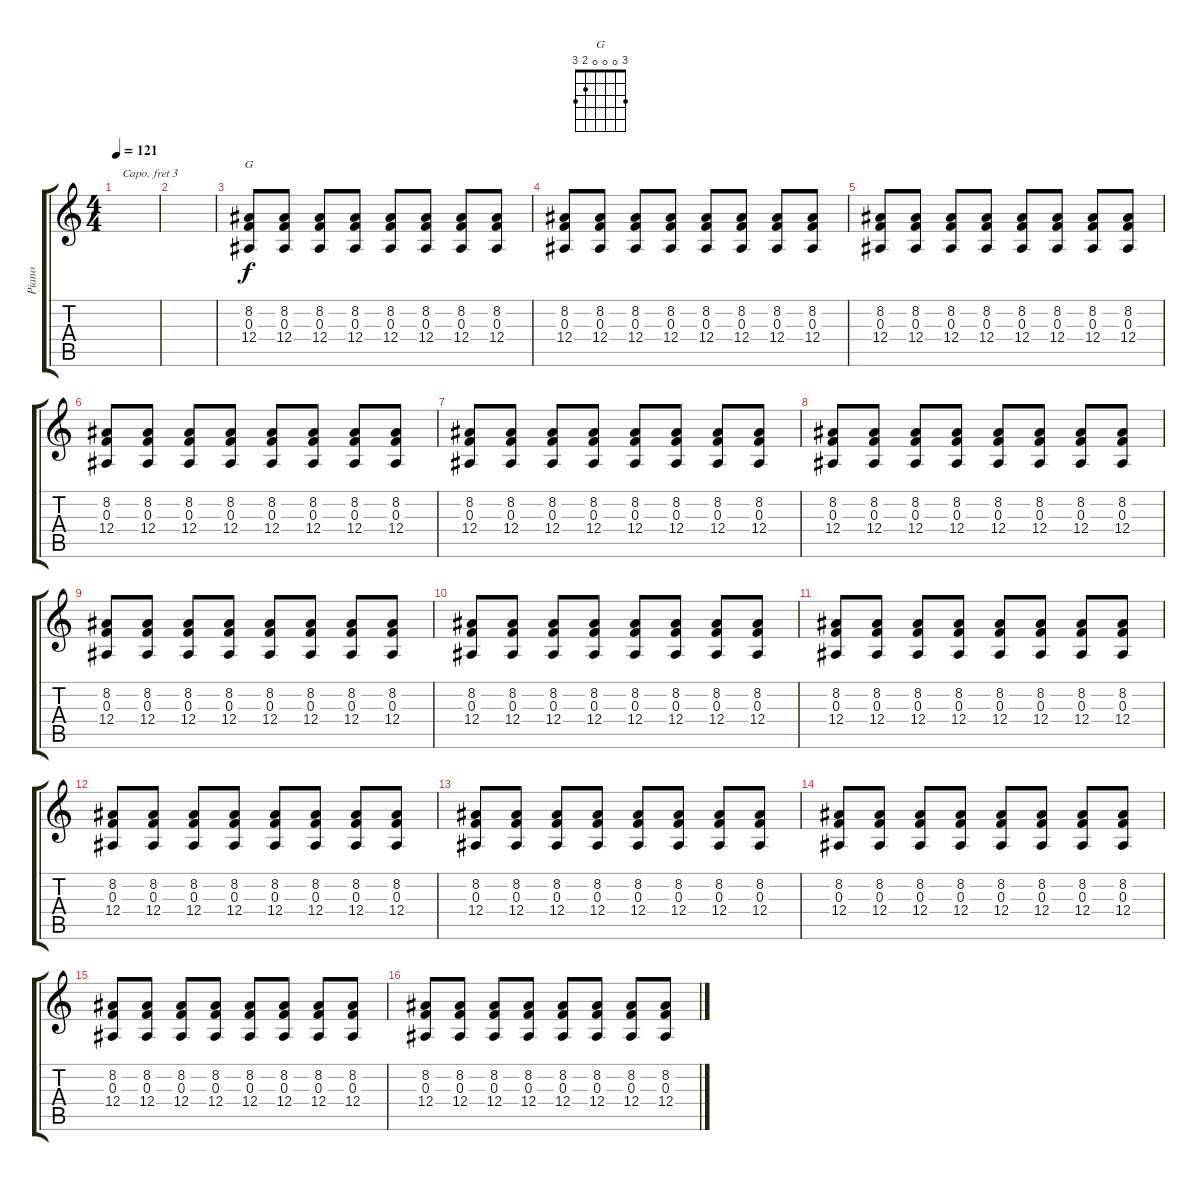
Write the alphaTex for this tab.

\track ("Piano" "Piano") {instrument acousticgrandpiano}
\staff {score tabs}
\capo 3
\tuning (E4 B3 G3 D3 A2 E2) {hide}
\chord ("G" 3 0 0 0 2 3)
\ts (4 4)
\tempo 121
\clef g2
\ks c
|
|
(8.2 0.3 12.4).8{ch "G"} (8.2 0.3 12.4).8 (8.2 0.3 12.4).8 (8.2 0.3 12.4).8 (8.2 0.3 12.4).8 (8.2 0.3 12.4).8 (8.2 0.3 12.4).8 (8.2 0.3 12.4).8 |
(8.2 0.3 12.4).8 (8.2 0.3 12.4).8 (8.2 0.3 12.4).8 (8.2 0.3 12.4).8 (8.2 0.3 12.4).8 (8.2 0.3 12.4).8 (8.2 0.3 12.4).8 (8.2 0.3 12.4).8 |
(8.2 0.3 12.4).8 (8.2 0.3 12.4).8 (8.2 0.3 12.4).8 (8.2 0.3 12.4).8 (8.2 0.3 12.4).8 (8.2 0.3 12.4).8 (8.2 0.3 12.4).8 (8.2 0.3 12.4).8 |
(8.2 0.3 12.4).8 (8.2 0.3 12.4).8 (8.2 0.3 12.4).8 (8.2 0.3 12.4).8 (8.2 0.3 12.4).8 (8.2 0.3 12.4).8 (8.2 0.3 12.4).8 (8.2 0.3 12.4).8 |
(8.2 0.3 12.4).8 (8.2 0.3 12.4).8 (8.2 0.3 12.4).8 (8.2 0.3 12.4).8 (8.2 0.3 12.4).8 (8.2 0.3 12.4).8 (8.2 0.3 12.4).8 (8.2 0.3 12.4).8 |
(8.2 0.3 12.4).8 (8.2 0.3 12.4).8 (8.2 0.3 12.4).8 (8.2 0.3 12.4).8 (8.2 0.3 12.4).8 (8.2 0.3 12.4).8 (8.2 0.3 12.4).8 (8.2 0.3 12.4).8 |
(8.2 0.3 12.4).8 (8.2 0.3 12.4).8 (8.2 0.3 12.4).8 (8.2 0.3 12.4).8 (8.2 0.3 12.4).8 (8.2 0.3 12.4).8 (8.2 0.3 12.4).8 (8.2 0.3 12.4).8 |
(8.2 0.3 12.4).8 (8.2 0.3 12.4).8 (8.2 0.3 12.4).8 (8.2 0.3 12.4).8 (8.2 0.3 12.4).8 (8.2 0.3 12.4).8 (8.2 0.3 12.4).8 (8.2 0.3 12.4).8 |
(8.2 0.3 12.4).8 (8.2 0.3 12.4).8 (8.2 0.3 12.4).8 (8.2 0.3 12.4).8 (8.2 0.3 12.4).8 (8.2 0.3 12.4).8 (8.2 0.3 12.4).8 (8.2 0.3 12.4).8 |
(8.2 0.3 12.4).8 (8.2 0.3 12.4).8 (8.2 0.3 12.4).8 (8.2 0.3 12.4).8 (8.2 0.3 12.4).8 (8.2 0.3 12.4).8 (8.2 0.3 12.4).8 (8.2 0.3 12.4).8 |
(8.2 0.3 12.4).8 (8.2 0.3 12.4).8 (8.2 0.3 12.4).8 (8.2 0.3 12.4).8 (8.2 0.3 12.4).8 (8.2 0.3 12.4).8 (8.2 0.3 12.4).8 (8.2 0.3 12.4).8 |
(8.2 0.3 12.4).8 (8.2 0.3 12.4).8 (8.2 0.3 12.4).8 (8.2 0.3 12.4).8 (8.2 0.3 12.4).8 (8.2 0.3 12.4).8 (8.2 0.3 12.4).8 (8.2 0.3 12.4).8 |
(8.2 0.3 12.4).8 (8.2 0.3 12.4).8 (8.2 0.3 12.4).8 (8.2 0.3 12.4).8 (8.2 0.3 12.4).8 (8.2 0.3 12.4).8 (8.2 0.3 12.4).8 (8.2 0.3 12.4).8 |
(8.2 0.3 12.4).8 (8.2 0.3 12.4).8 (8.2 0.3 12.4).8 (8.2 0.3 12.4).8 (8.2 0.3 12.4).8 (8.2 0.3 12.4).8 (8.2 0.3 12.4).8 (8.2 0.3 12.4).8
